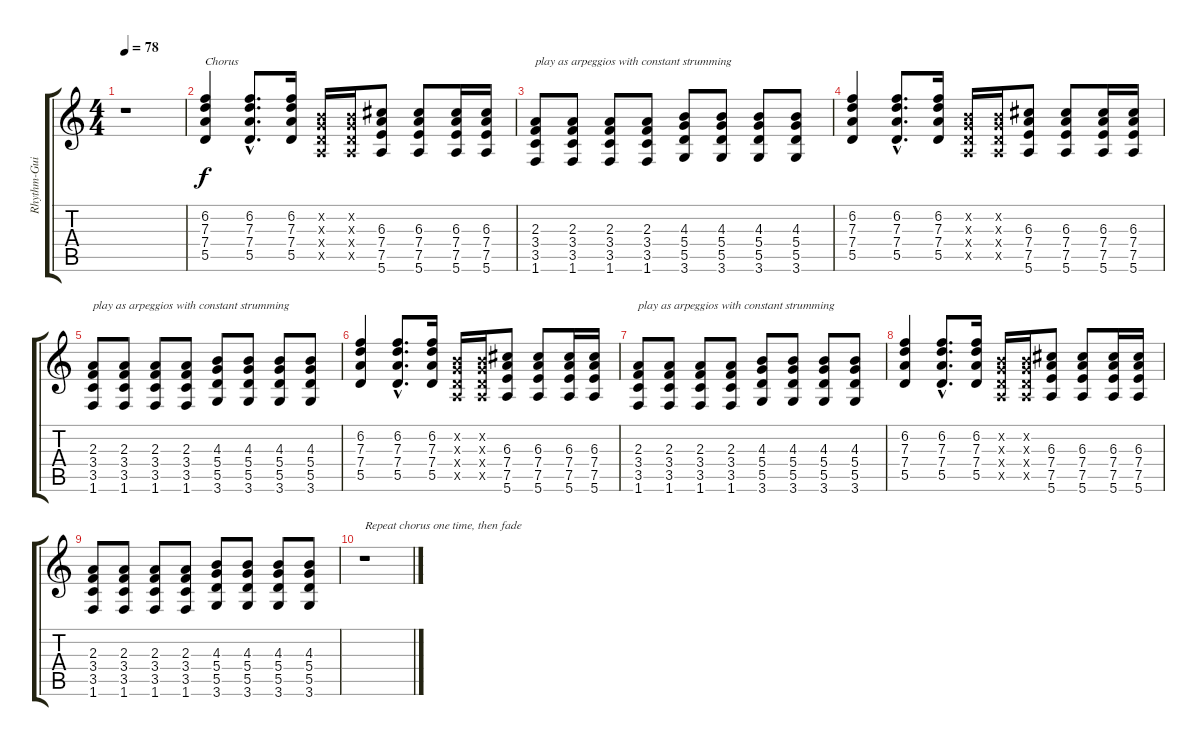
\track ("Rhythm-Guitar slight distortion" "Rhythm-Gui") {instrument overdrivenguitar}
\staff {score tabs}
\tuning (E4 B3 G3 D3 A2 E2) {hide}
\ts (4 4)
\tempo 78
\clef g2
\ks c
r.1{dy f} |
(6.2 7.3 7.4 5.5).4{txt "Chorus"} (6.2{hac} 7.3{hac} 7.4{hac} 5.5{hac}).8{d} (6.2 7.3 7.4 5.5).16 (0.2{x} 0.3{x} 0.4{x} 0.5{x}).16 (0.2{x} 0.3{x} 0.4{x} 0.5{x}).16 (6.3 7.4 7.5 5.6).8 (6.3 7.4 7.5 5.6).8 (6.3 7.4 7.5 5.6).16 (6.3 7.4 7.5 5.6).16 |
(2.3 3.4 3.5 1.6).8{txt "play as arpeggios with constant strumming"} (2.3 3.4 3.5 1.6).8 (2.3 3.4 3.5 1.6).8 (2.3 3.4 3.5 1.6).8 (4.3 5.4 5.5 3.6).8 (4.3 5.4 5.5 3.6).8 (4.3 5.4 5.5 3.6).8 (4.3 5.4 5.5 3.6).8 |
(6.2 7.3 7.4 5.5).4 (6.2{hac} 7.3{hac} 7.4{hac} 5.5{hac}).8{d} (6.2 7.3 7.4 5.5).16 (0.2{x} 0.3{x} 0.4{x} 0.5{x}).16 (0.2{x} 0.3{x} 0.4{x} 0.5{x}).16 (6.3 7.4 7.5 5.6).8 (6.3 7.4 7.5 5.6).8 (6.3 7.4 7.5 5.6).16 (6.3 7.4 7.5 5.6).16 |
(2.3 3.4 3.5 1.6).8{txt "play as arpeggios with constant strumming"} (2.3 3.4 3.5 1.6).8 (2.3 3.4 3.5 1.6).8 (2.3 3.4 3.5 1.6).8 (4.3 5.4 5.5 3.6).8 (4.3 5.4 5.5 3.6).8 (4.3 5.4 5.5 3.6).8 (4.3 5.4 5.5 3.6).8 |
(6.2 7.3 7.4 5.5).4 (6.2{hac} 7.3{hac} 7.4{hac} 5.5{hac}).8{d} (6.2 7.3 7.4 5.5).16 (0.2{x} 0.3{x} 0.4{x} 0.5{x}).16 (0.2{x} 0.3{x} 0.4{x} 0.5{x}).16 (6.3 7.4 7.5 5.6).8 (6.3 7.4 7.5 5.6).8 (6.3 7.4 7.5 5.6).16 (6.3 7.4 7.5 5.6).16 |
(2.3 3.4 3.5 1.6).8{txt "play as arpeggios with constant strumming"} (2.3 3.4 3.5 1.6).8 (2.3 3.4 3.5 1.6).8 (2.3 3.4 3.5 1.6).8 (4.3 5.4 5.5 3.6).8 (4.3 5.4 5.5 3.6).8 (4.3 5.4 5.5 3.6).8 (4.3 5.4 5.5 3.6).8 |
(6.2 7.3 7.4 5.5).4 (6.2{hac} 7.3{hac} 7.4{hac} 5.5{hac}).8{d} (6.2 7.3 7.4 5.5).16 (0.2{x} 0.3{x} 0.4{x} 0.5{x}).16 (0.2{x} 0.3{x} 0.4{x} 0.5{x}).16 (6.3 7.4 7.5 5.6).8 (6.3 7.4 7.5 5.6).8 (6.3 7.4 7.5 5.6).16 (6.3 7.4 7.5 5.6).16 |
(2.3 3.4 3.5 1.6).8 (2.3 3.4 3.5 1.6).8 (2.3 3.4 3.5 1.6).8 (2.3 3.4 3.5 1.6).8 (4.3 5.4 5.5 3.6).8 (4.3 5.4 5.5 3.6).8 (4.3 5.4 5.5 3.6).8 (4.3 5.4 5.5 3.6).8 |
r.1{txt "Repeat chorus one time, then fade"}
